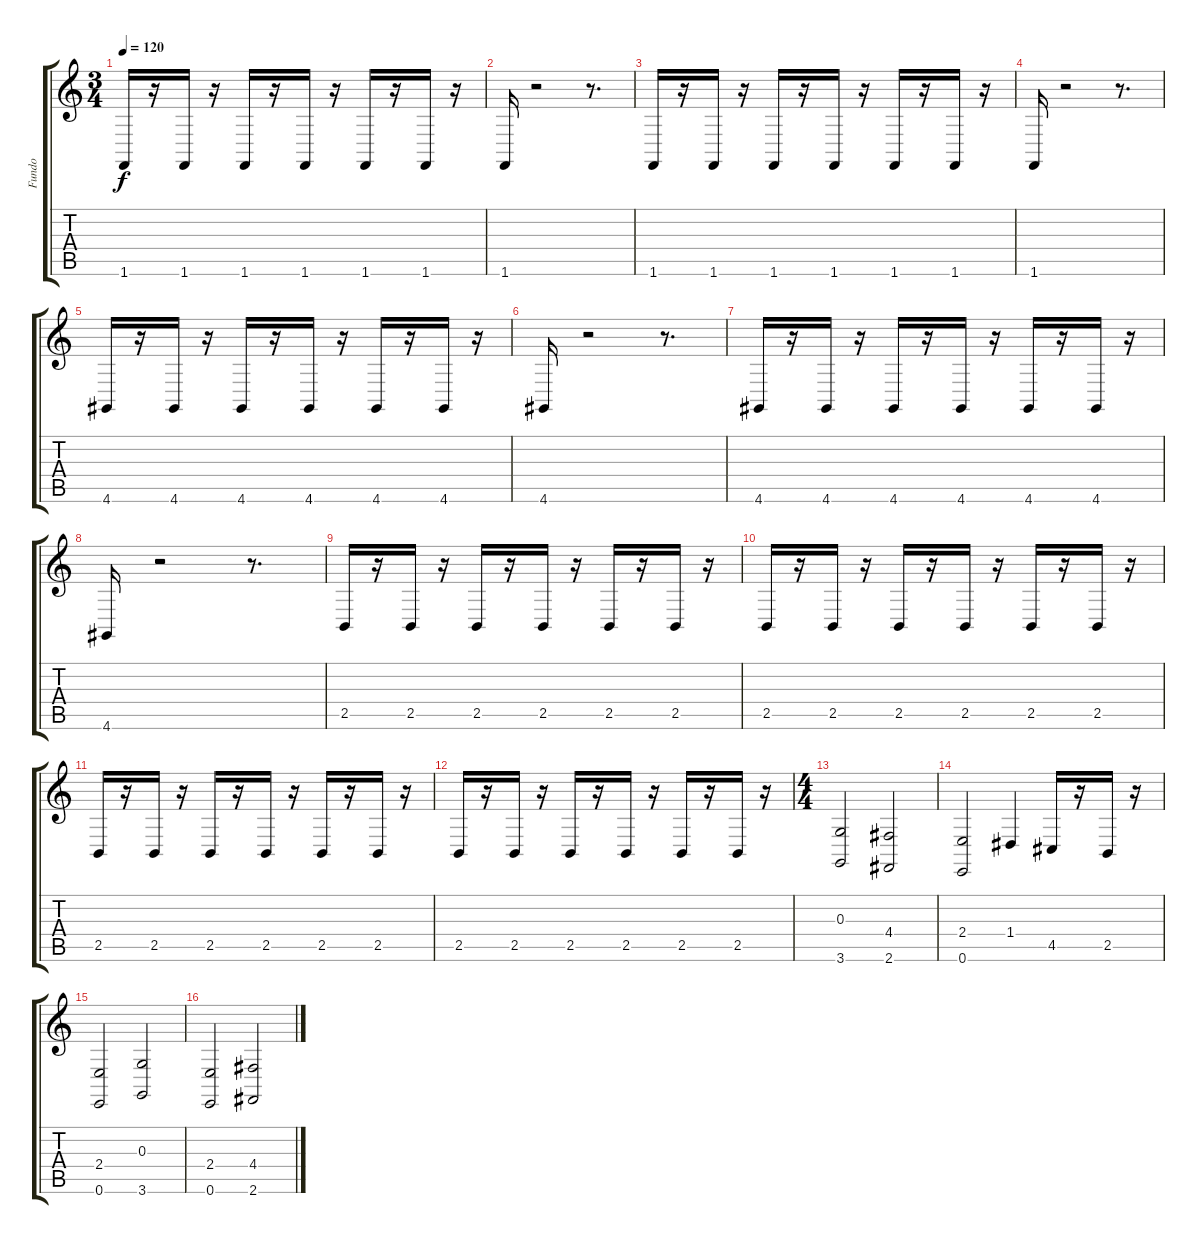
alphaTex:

\track ("Fundo" "Fundo") {instrument stringensemble1}
\staff {score tabs}
\tuning (E4 B3 G3 D3 A2 E2) {hide}
\ts (3 4)
\tempo 120
\clef g2
\ks c
1.6.16{dy f instrument stringensemble1} r.16 1.6.16 r.16 1.6.16 r.16 1.6.16 r.16 1.6.16 r.16 1.6.16 r.16 |
1.6.16 r.2 r.8{d} |
1.6.16 r.16 1.6.16 r.16 1.6.16 r.16 1.6.16 r.16 1.6.16 r.16 1.6.16 r.16 |
1.6.16 r.2 r.8{d} |
4.6.16 r.16 4.6.16 r.16 4.6.16 r.16 4.6.16 r.16 4.6.16 r.16 4.6.16 r.16 |
4.6.16 r.2 r.8{d} |
4.6.16 r.16 4.6.16 r.16 4.6.16 r.16 4.6.16 r.16 4.6.16 r.16 4.6.16 r.16 |
4.6.16 r.2 r.8{d} |
2.5.16 r.16 2.5.16 r.16 2.5.16 r.16 2.5.16 r.16 2.5.16 r.16 2.5.16 r.16 |
2.5.16 r.16 2.5.16 r.16 2.5.16 r.16 2.5.16 r.16 2.5.16 r.16 2.5.16 r.16 |
2.5.16 r.16 2.5.16 r.16 2.5.16 r.16 2.5.16 r.16 2.5.16 r.16 2.5.16 r.16 |
2.5.16 r.16 2.5.16 r.16 2.5.16 r.16 2.5.16 r.16 2.5.16 r.16 2.5.16 r.16 |
\ts (4 4)
(0.3 3.6).2 (4.4 2.6).2 |
(2.4 0.6).2 1.4.4 4.5.16 r.16 2.5.16 r.16 |
(2.4 0.6).2 (0.3 3.6).2 |
(2.4 0.6).2 (4.4 2.6).2
